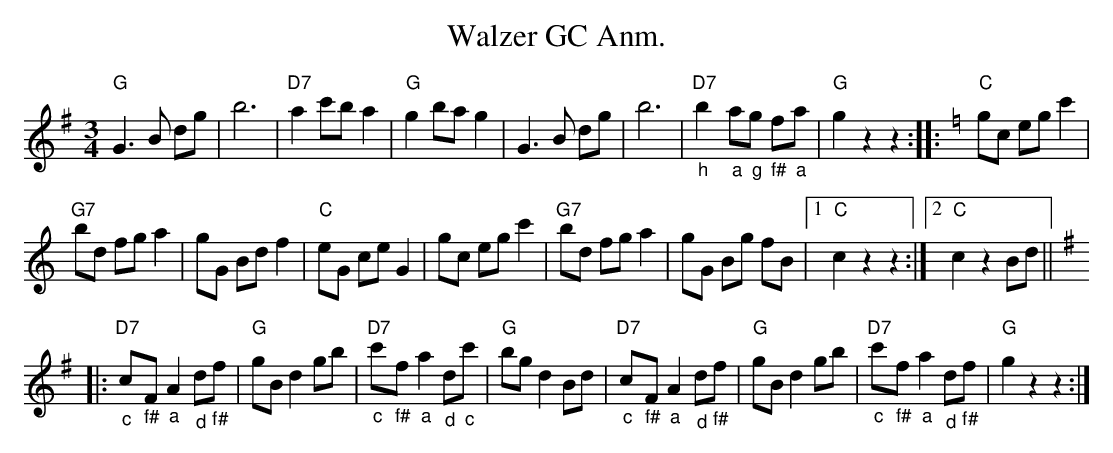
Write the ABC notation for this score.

X:1
T: Walzer GC Anm.
M:3/4
L:1/4
K:G
"G"G>B d/g/ | b3 | "D7"a c'/b/ a | "G"g b/a/ g |  \
   G>B d/g/ | b3 | "D7""_h"b "_a"a/"_g"g/ "_f#"f/"_a"a/ | "G"g zz :: [K:C] [L:1/8] "C"gc eg c'2 |
"G7"bd fg a2 | gG Bd f2 | "C"eG ce G2 | gc eg c'2 | \
"G7"bd fg a2 | gG Bg fB |1 "C"c2 z2z2 :|2 "C"c2 z2 Bd ||
[K:G] |: "D7""_c"c"_f#"F "_a"A2 "_d"d"_f#"f | "G"gB d2 gb | "D7""_c"c'"_f#"f "_a"a2 "_d"d"_c"c' | "G"bg d2 Bd | \
        "D7""_c"c"_f#"F "_a"A2 "_d"d"_f#"f | "G"gB d2 gb | "D7""_c"c'"_f#"f "_a"a2 "_d"d"_f#"f | "G"g2 z2z2 :|
